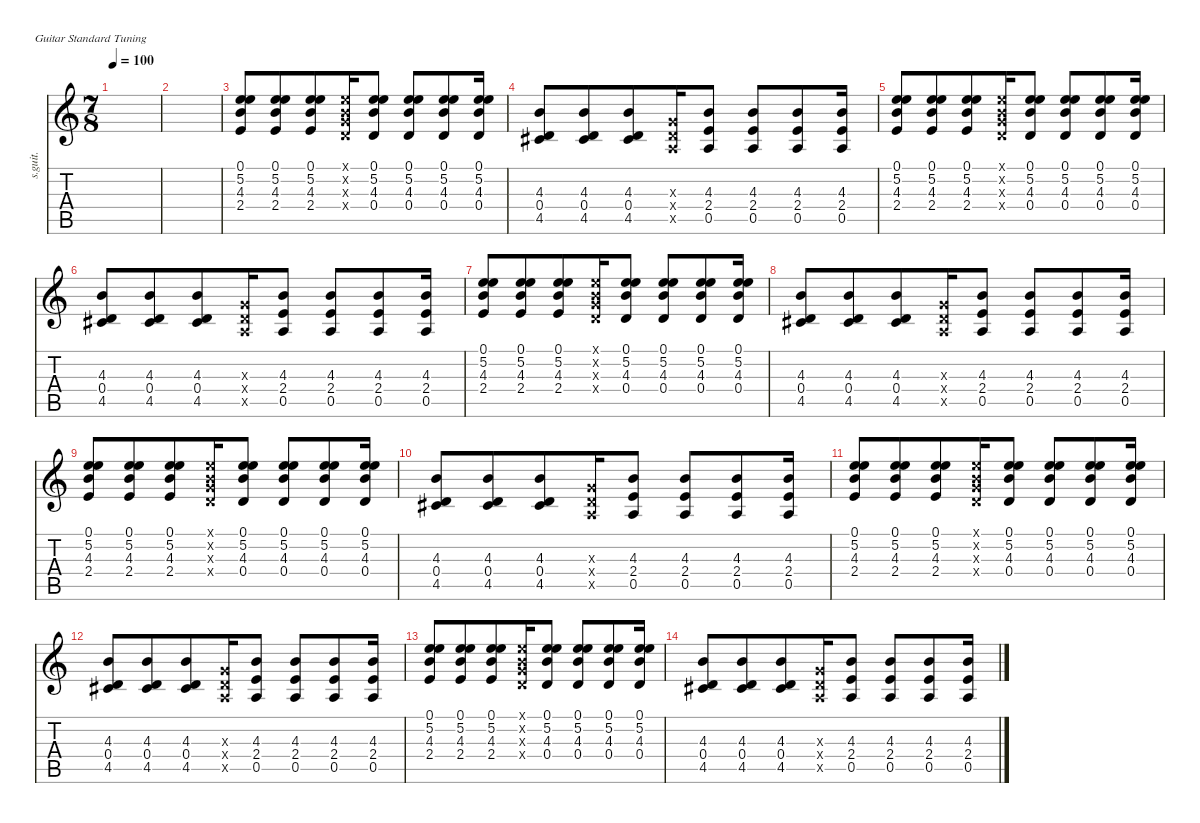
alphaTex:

\defaultSystemsLayout 4
\hideDynamics
\bracketExtendMode nobrackets
\otherSystemsTrackNameOrientation horizontal
\track ("Steel Guitar" "s.guit.") {instrument acousticguitarsteel}
\staff {score tabs}
\tuning (E4 B3 G3 D3 A2 E2)
\ts (7 8)
\tempo 100
\clef g2
\ks c
|
|
(2.4 4.3 5.2 0.1).8{beam Up} (2.4 4.3 5.2 0.1).8{beam Up} (2.4 4.3 5.2 0.1).8{beam Up} (0.1{x} 0.2{x} 0.3{x} 0.4{x}).16{beam Up} (0.4 4.3 5.2 0.1).8{beam Up} (0.4 4.3 5.2 0.1).8{beam Up} (0.4 4.3 5.2 0.1).8{beam Up} (0.4 4.3 5.2 0.1).16{beam Up} |
(0.4 4.3 4.5{acc #}).8{beam Up} (0.4 4.3 4.5{acc #}).8{beam Up} (0.4 4.3 4.5{acc #}).8{beam Up} (0.3{x} 0.4{x} 0.5{x}).16{beam Up} (2.4 4.3 0.5).8{beam Up} (2.4 4.3 0.5).8{beam Up} (2.4 4.3 0.5).8{beam Up} (2.4 4.3 0.5).16{beam Up} |
(2.4 4.3 5.2 0.1).8{beam Up} (2.4 4.3 5.2 0.1).8{beam Up} (2.4 4.3 5.2 0.1).8{beam Up} (0.1{x} 0.2{x} 0.3{x} 0.4{x}).16{beam Up} (0.4 4.3 5.2 0.1).8{beam Up} (0.4 4.3 5.2 0.1).8{beam Up} (0.4 4.3 5.2 0.1).8{beam Up} (0.4 4.3 5.2 0.1).16{beam Up} |
(0.4 4.3 4.5{acc #}).8{beam Up} (0.4 4.3 4.5{acc #}).8{beam Up} (0.4 4.3 4.5{acc #}).8{beam Up} (0.3{x} 0.4{x} 0.5{x}).16{beam Up} (2.4 4.3 0.5).8{beam Up} (2.4 4.3 0.5).8{beam Up} (2.4 4.3 0.5).8{beam Up} (2.4 4.3 0.5).16{beam Up} |
(2.4 4.3 5.2 0.1).8{beam Up} (2.4 4.3 5.2 0.1).8{beam Up} (2.4 4.3 5.2 0.1).8{beam Up} (0.1{x} 0.2{x} 0.3{x} 0.4{x}).16{beam Up} (0.4 4.3 5.2 0.1).8{beam Up} (0.4 4.3 5.2 0.1).8{beam Up} (0.4 4.3 5.2 0.1).8{beam Up} (0.4 4.3 5.2 0.1).16{beam Up} |
(0.4 4.3 4.5{acc #}).8{beam Up} (0.4 4.3 4.5{acc #}).8{beam Up} (0.4 4.3 4.5{acc #}).8{beam Up} (0.3{x} 0.4{x} 0.5{x}).16{beam Up} (2.4 4.3 0.5).8{beam Up} (2.4 4.3 0.5).8{beam Up} (2.4 4.3 0.5).8{beam Up} (2.4 4.3 0.5).16{beam Up} |
(2.4 4.3 5.2 0.1).8{beam Up} (2.4 4.3 5.2 0.1).8{beam Up} (2.4 4.3 5.2 0.1).8{beam Up} (0.1{x} 0.2{x} 0.3{x} 0.4{x}).16{beam Up} (0.4 4.3 5.2 0.1).8{beam Up} (0.4 4.3 5.2 0.1).8{beam Up} (0.4 4.3 5.2 0.1).8{beam Up} (0.4 4.3 5.2 0.1).16{beam Up} |
(0.4 4.3 4.5{acc #}).8{beam Up} (0.4 4.3 4.5{acc #}).8{beam Up} (0.4 4.3 4.5{acc #}).8{beam Up} (0.3{x} 0.4{x} 0.5{x}).16{beam Up} (2.4 4.3 0.5).8{beam Up} (2.4 4.3 0.5).8{beam Up} (2.4 4.3 0.5).8{beam Up} (2.4 4.3 0.5).16{beam Up} |
(2.4 4.3 5.2 0.1).8{beam Up} (2.4 4.3 5.2 0.1).8{beam Up} (2.4 4.3 5.2 0.1).8{beam Up} (0.1{x} 0.2{x} 0.3{x} 0.4{x}).16{beam Up} (0.4 4.3 5.2 0.1).8{beam Up} (0.4 4.3 5.2 0.1).8{beam Up} (0.4 4.3 5.2 0.1).8{beam Up} (0.4 4.3 5.2 0.1).16{beam Up} |
(0.4 4.3 4.5{acc #}).8{beam Up} (0.4 4.3 4.5{acc #}).8{beam Up} (0.4 4.3 4.5{acc #}).8{beam Up} (0.3{x} 0.4{x} 0.5{x}).16{beam Up} (2.4 4.3 0.5).8{beam Up} (2.4 4.3 0.5).8{beam Up} (2.4 4.3 0.5).8{beam Up} (2.4 4.3 0.5).16{beam Up} |
(2.4 4.3 5.2 0.1).8{beam Up} (2.4 4.3 5.2 0.1).8{beam Up} (2.4 4.3 5.2 0.1).8{beam Up} (0.1{x} 0.2{x} 0.3{x} 0.4{x}).16{beam Up} (0.4 4.3 5.2 0.1).8{beam Up} (0.4 4.3 5.2 0.1).8{beam Up} (0.4 4.3 5.2 0.1).8{beam Up} (0.4 4.3 5.2 0.1).16{beam Up} |
(0.4 4.3 4.5{acc #}).8{beam Up} (0.4 4.3 4.5{acc #}).8{beam Up} (0.4 4.3 4.5{acc #}).8{beam Up} (0.3{x} 0.4{x} 0.5{x}).16{beam Up} (2.4 4.3 0.5).8{beam Up} (2.4 4.3 0.5).8{beam Up} (2.4 4.3 0.5).8{beam Up} (2.4 4.3 0.5).16{beam Up}
